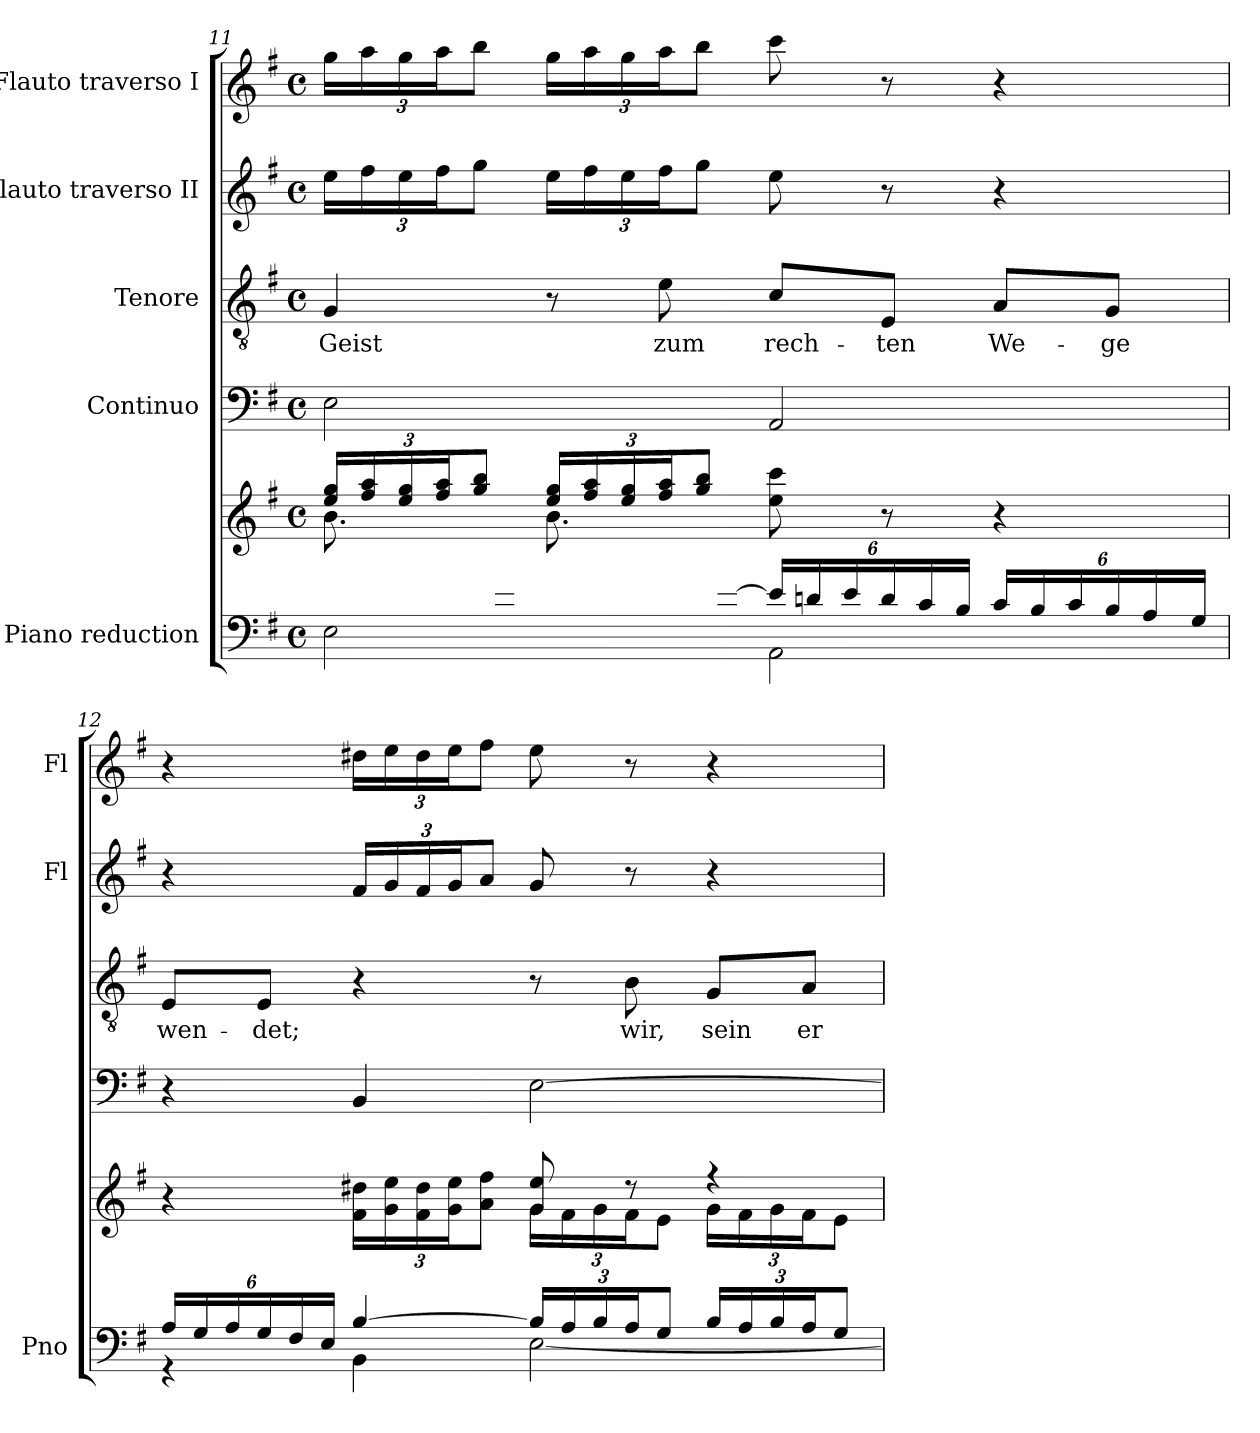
**kern	**kern	**kern	**kern	**text	**kern	**kern
*part5	*part5	*part4	*part3	*part3	*part2	*part1
*staff6	*staff5	*staff4	*staff3	*staff3	*staff2	*staff1
*I"Piano reduction	*	*I"Continuo	*I"Tenore	*	*I"Flauto traverso II	*I"Flauto traverso I
*I'Pno	*	*	*	*	*I'Fl	*I'Fl
!!LO:LB:g=z
*clefF4	*clefG2	*clefF4	*clefGv2	*	*clefG2	*clefG2
*k[f#]	*k[f#]	*k[f#]	*k[f#]	*	*k[f#]	*k[f#]
*M4/4	*M4/4	*M4/4	*M4/4	*	*M4/4	*M4/4
*met(c)	*met(c)	*met(c)	*met(c)	*	*met(c)	*met(c)
=11	=11	=11	=11	=11	=11	=11
*^	*	*	*	*	*	*
*	*	*Xbrackettup	*	*	*	*	*
*	*	*^	*	*	*	*	*
!	!	!	!	!	!	!LO:LY:b	!	!
*	*	*	*	*	*	*	*Xbrackettup	*Xbrackettup
8.ryy	2E\	24ee/ 24gg/LL	8.b\L	2E\	4G/	Geist	24ee\LL	24gg\LL
.	.	24ff#/ 24aa/	.	.	.	.	24ff#\	24aa\
.	.	24ee/ 24gg/	.	.	.	.	24ee\	24gg\
.	.	24ff#/ 24aa/J	.	.	.	.	24ff#\J	24aa\J
.	.	12gg/ 12bb/J	.	.	.	.	12gg\J	12bb\J
16e/Jk	.	.	16ryy	.	.	.	.	.
8.ryy	.	24ee/ 24gg/LL	8.b\L	.	8r	.	24ee\LL	24gg\LL
.	.	24ff#/ 24aa/	.	.	.	.	24ff#\	24aa\
.	.	24ee/ 24gg/	.	.	.	.	24ee\	24gg\
!	!	!	!	!	!	!LO:LY:b	!	!
.	.	24ff#/ 24aa/J	.	.	8e\	zum	24ff#\J	24aa\J
.	.	12gg/ 12bb/J	.	.	.	.	12gg\J	12bb\J
[16e/Jk	.	.	2ryy	.	.	.	.	.
*Xbrackettup	*	*	*	*	*	*	*	*
!	!	!	!	!	!	!LO:LY:b	!	!
24e/LL]	2AA\	8ee\ 8ccc\	.	2AA/	8c/L	rech-	8ee\	8ccc\
24dn/	.	.	.	.	.	.	.	.
24e/	.	.	.	.	.	.	.	.
!	!	!	!	!	!	!LO:LY:b	!	!
24d/	.	8r	.	.	8E/J	-ten	8r	8r
24c/	.	.	.	.	.	.	.	.
24B/JJ	.	.	.	.	.	.	.	.
!	!	!	!	!	!	!LO:LY:b	!	!
24c/LL	.	4r	.	.	8A/L	We-	4r	4r
24B/	.	.	.	.	.	.	.	.
24c/	.	.	.	.	.	.	.	.
!	!	!	!	!	!	!LO:LY:b	!	!
24B/	.	.	.	.	8G/J	-ge	.	.
24A/	.	.	.	.	.	.	.	.
.	.	.	16ryy	.	.	.	.	.
24G/JJ	.	.	.	.	.	.	.	.
=12	=12	=12	=12	=12	=12	=12	=12	=12
!	!	!	!	!	!	!LO:LY:b	!	!
24A/LL	4r	4r	4ryy	4r	8E/L	wen-	4r	4r
24G/	.	.	.	.	.	.	.	.
24A/	.	.	.	.	.	.	.	.
!	!	!	!	!	!	!LO:LY:b	!	!
24G/	.	.	.	.	8E/J	-det;	.	.
24F#/	.	.	.	.	.	.	.	.
24E/JJ	.	.	.	.	.	.	.	.
[4B/	4BB\	24f#\ 24dd#X\LL	4ryy	4BB/	4r	.	24f#/LL	24dd#X\LL
.	.	24g\ 24ee\	.	.	.	.	24g/	24ee\
.	.	24f#\ 24dd#\	.	.	.	.	24f#/	24dd#\
.	.	24g\ 24ee\J	.	.	.	.	24g/J	24ee\J
.	.	12a\ 12ff#\J	.	.	.	.	12a/J	12ff#\J
24B/LL]	[2E\	8g/ 8ee/	24g\LL	[2E\	8r	.	8g/	8ee\
24A/	.	.	24f#\	.	.	.	.	.
24B/	.	.	24g\	.	.	.	.	.
!	!	!	!	!	!	!LO:LY:b	!	!
24A/J	.	8r	24f#\J	.	8B\	wir,	8r	8r
12G/J	.	.	12e\J	.	.	.	.	.
!	!	!	!	!	!	!LO:LY:b	!	!
24B/LL	.	4r	24g\LL	.	8G/L	sein	4r	4r
24A/	.	.	24f#\	.	.	.	.	.
24B/	.	.	24g\	.	.	.	.	.
!	!	!	!	!	!	!LO:LY:b	!	!
24A/J	.	.	24f#\J	.	8A/J	er-	.	.
12G/J	.	.	12e\J	.	.	.	.	.
*v	*v	*	*	*	*	*	*	*
*	*v	*v	*	*	*	*	*
=	=	=	=	=	=	=
*-	*-	*-	*-	*-	*-	*-
